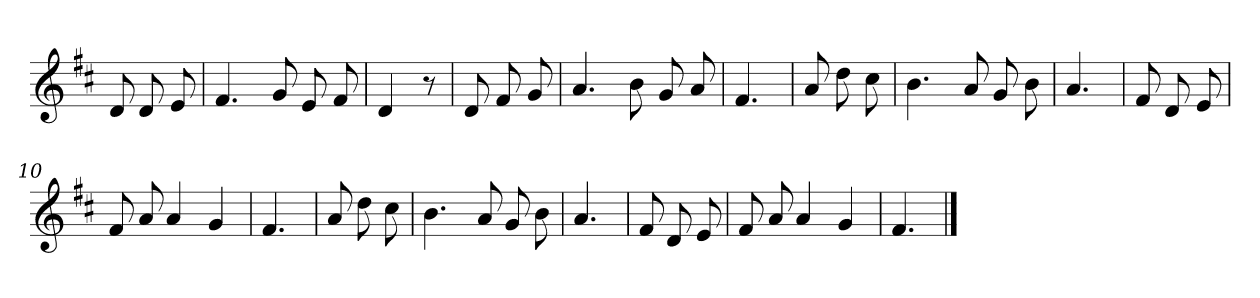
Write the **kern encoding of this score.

**kern
*part1
*staff1
*clefG2
*k[f#c#]
*D:
=
8d
8d
8e
=1
4.f#
8g
8e
8f#
=2
4d
8r
=3
8d
8f#
8g
=4
4.a
8b
8g
8a
=5
4.f#
=6
8a
8dd
8cc#
=7
4.b
8a
8g
8b
=8
4.a
=9
8f#
8d
8e
=10
8f#
8a
4a
4g
=11
4.f#
=12
8a
8dd
8cc#
=13
4.b
8a
8g
8b
=14
4.a
=15
8f#
8d
8e
=16
8f#
8a
4a
4g
=17
4.f#
==
*-
